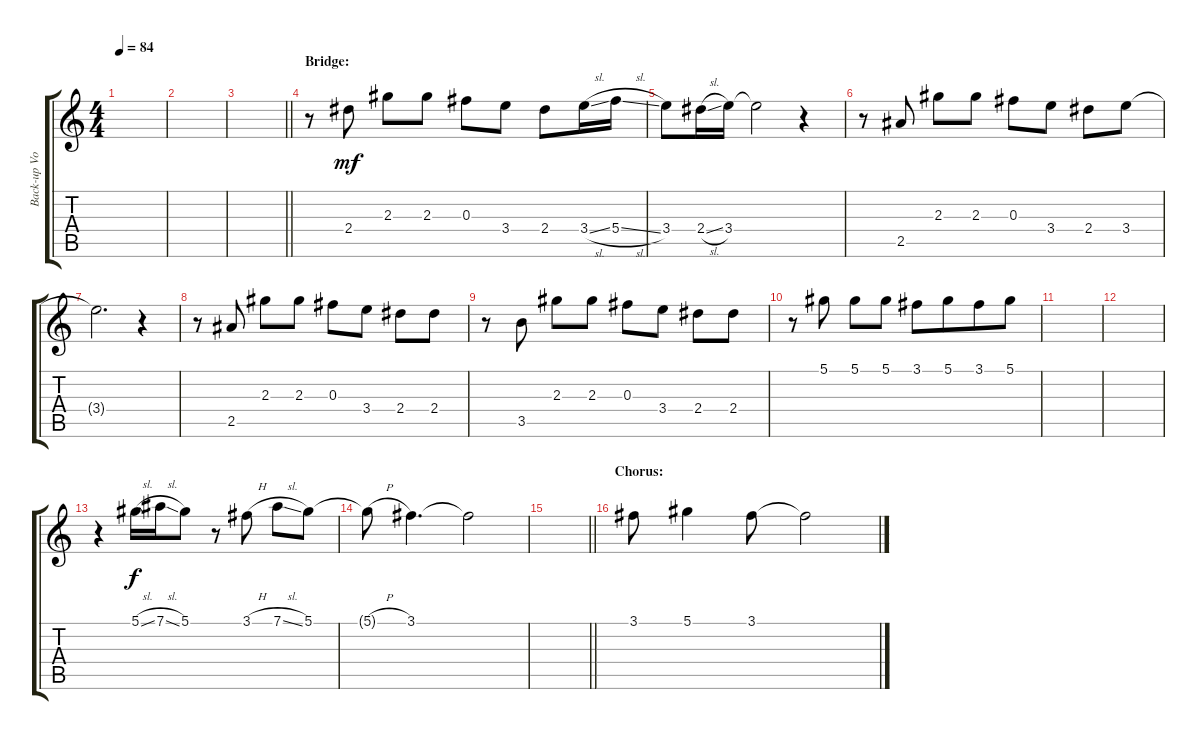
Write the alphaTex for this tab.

\track ("Back-up Vocals" "Back-up Vo") {instrument overdrivenguitar}
\staff {score tabs}
\tuning (Eb4 Bb3 Gb3 Db3 Ab2 Eb2) {hide}
\ts (4 4)
\tempo 84
\clef g2
\ks c
|
|
\barLineRight lightlight
|
\section ("" "Bridge:")
r.8{ot 8vb volume 8} 2.4.8{ot 8vb dy mf} 2.3.8{ot 8vb} 2.3.8{ot 8vb} 0.3.8{ot 8vb} 3.4.8{ot 8vb} 2.4.8{ot 8vb} 3.4{sl}.16{ot 8vb} 5.4{sl}.16{ot 8vb} |
3.4.8{ot 8vb} 2.4{sl}.16{ot 8vb} 3.4.16{ot 8vb} 3.4{t}.2{ot 8vb} r.4{ot 8vb} |
r.8{ot 8vb} 2.5.8{ot 8vb} 2.3.8{ot 8vb} 2.3.8{ot 8vb} 0.3.8{ot 8vb} 3.4.8{ot 8vb} 2.4.8{ot 8vb} 3.4.8{ot 8vb} |
3.4{t}.2{d ot 8vb} r.4{ot 8vb} |
r.8 2.5.8{ot 8vb} 2.3.8{ot 8vb} 2.3.8{ot 8vb} 0.3.8{ot 8vb} 3.4.8{ot 8vb} 2.4.8{ot 8vb} 2.4.8{ot 8vb} |
r.8{ot 8vb} 3.5.8{ot 8vb} 2.3.8{ot 8vb} 2.3.8{ot 8vb} 0.3.8{ot 8vb} 3.4.8{ot 8vb} 2.4.8{ot 8vb} 2.4.8{ot 8vb} |
r.8{volume 11} 5.1.8 5.1.8 5.1.8 3.1.8 5.1.8{beam merge} 3.1.8 5.1.8 |
|
|
r.4 5.1{sl}.16{dy f} 7.1{sl}.16 5.1.8 r.8 3.1{h}.8 7.1{sl}.8 5.1.8 |
5.1{h t}.8 3.1.4{d} 3.1{t}.2 |
\barLineRight lightlight
|
\section ("" "Chorus:")
3.1.8 5.1.4 3.1.8 3.1{t}.2
